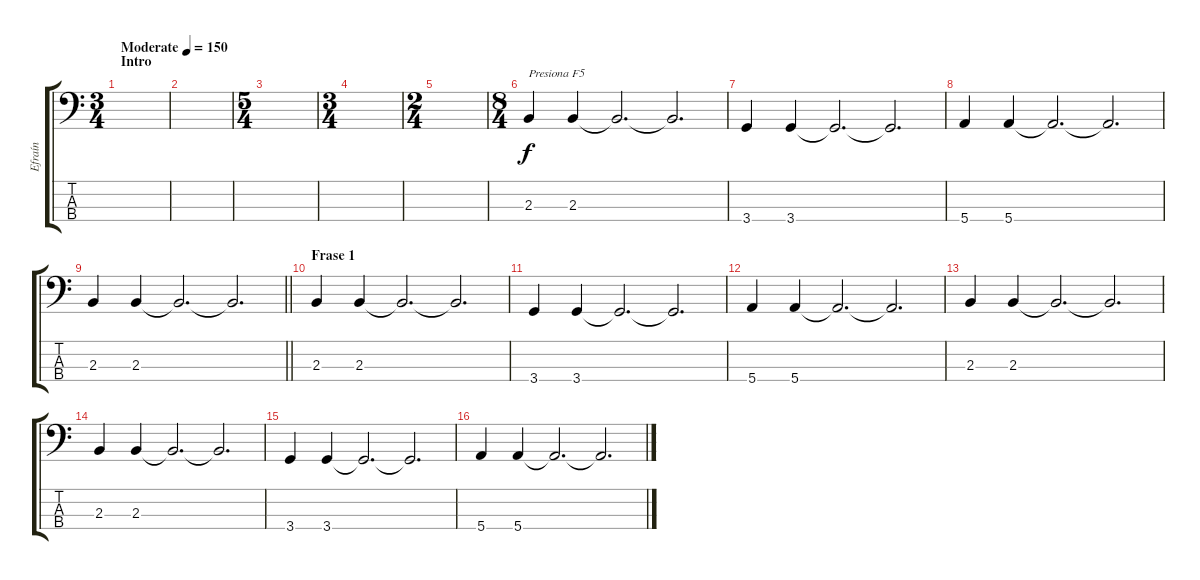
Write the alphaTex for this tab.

\track ("Efraín" "Efraín") {instrument electricbasspick}
\staff {score tabs}
\tuning (G2 D2 A1 E1) {hide}
\ts (3 4)
\section ("" "Intro")
\tempo (150 "Moderate")
\clef f4
\ks c
|
|
\ts (5 4)
|
\ts (3 4)
|
\ts (2 4)
|
\ts (8 4)
2.3.4{txt "Presiona F5"} 2.3.4 2.3{t}.2{d} 2.3{t}.2{d} |
3.4.4 3.4.4 3.4{t}.2{d} 3.4{t}.2{d} |
5.4.4 5.4.4 5.4{t}.2{d} 5.4{t}.2{d} |
\barLineRight lightlight
2.3.4 2.3.4 2.3{t}.2{d} 2.3{t}.2{d} |
\section ("" "Frase 1")
2.3.4 2.3.4 2.3{t}.2{d} 2.3{t}.2{d} |
3.4.4 3.4.4 3.4{t}.2{d} 3.4{t}.2{d} |
5.4.4 5.4.4 5.4{t}.2{d} 5.4{t}.2{d} |
2.3.4 2.3.4 2.3{t}.2{d} 2.3{t}.2{d} |
2.3.4 2.3.4 2.3{t}.2{d} 2.3{t}.2{d} |
3.4.4 3.4.4 3.4{t}.2{d} 3.4{t}.2{d} |
5.4.4 5.4.4 5.4{t}.2{d} 5.4{t}.2{d}
